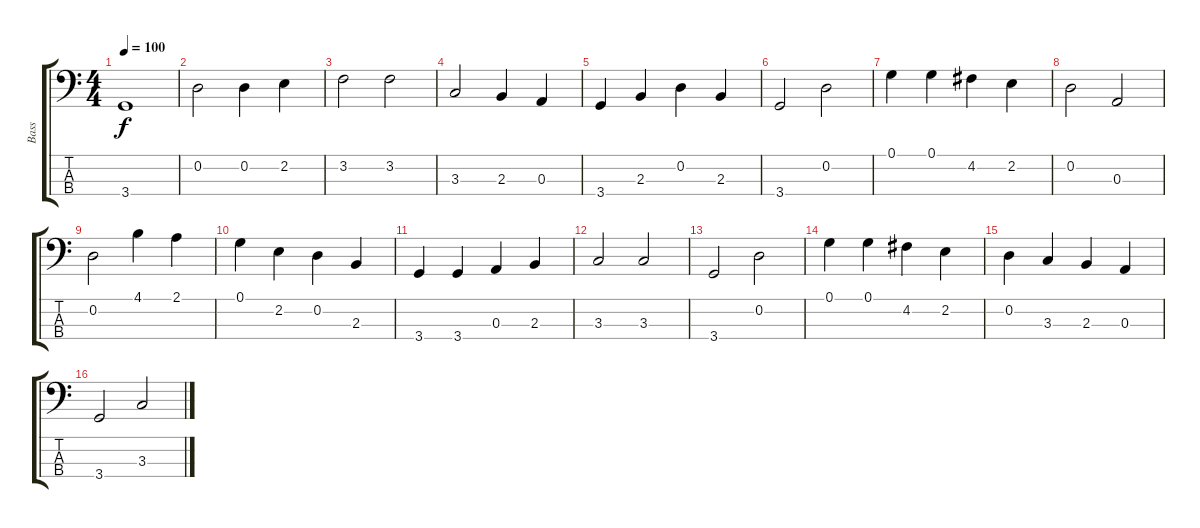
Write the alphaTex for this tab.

\track ("Bass" "Bass") {instrument acousticbass}
\staff {score tabs}
\tuning (G2 D2 A1 E1) {hide}
\ts (4 4)
\tempo 100
\clef f4
\ks c
3.4.1{dy f} |
0.2.2 0.2.4 2.2.4 |
3.2.2 3.2.2 |
3.3.2 2.3.4 0.3.4 |
3.4.4 2.3.4 0.2.4 2.3.4 |
3.4.2 0.2.2 |
0.1.4 0.1.4 4.2.4 2.2.4 |
0.2.2 0.3.2 |
0.2.2 4.1.4 2.1.4 |
0.1.4 2.2.4 0.2.4 2.3.4 |
3.4.4 3.4.4 0.3.4 2.3.4 |
3.3.2 3.3.2 |
3.4.2 0.2.2 |
0.1.4 0.1.4 4.2.4 2.2.4 |
0.2.4 3.3.4 2.3.4 0.3.4 |
3.4.2 3.3.2
